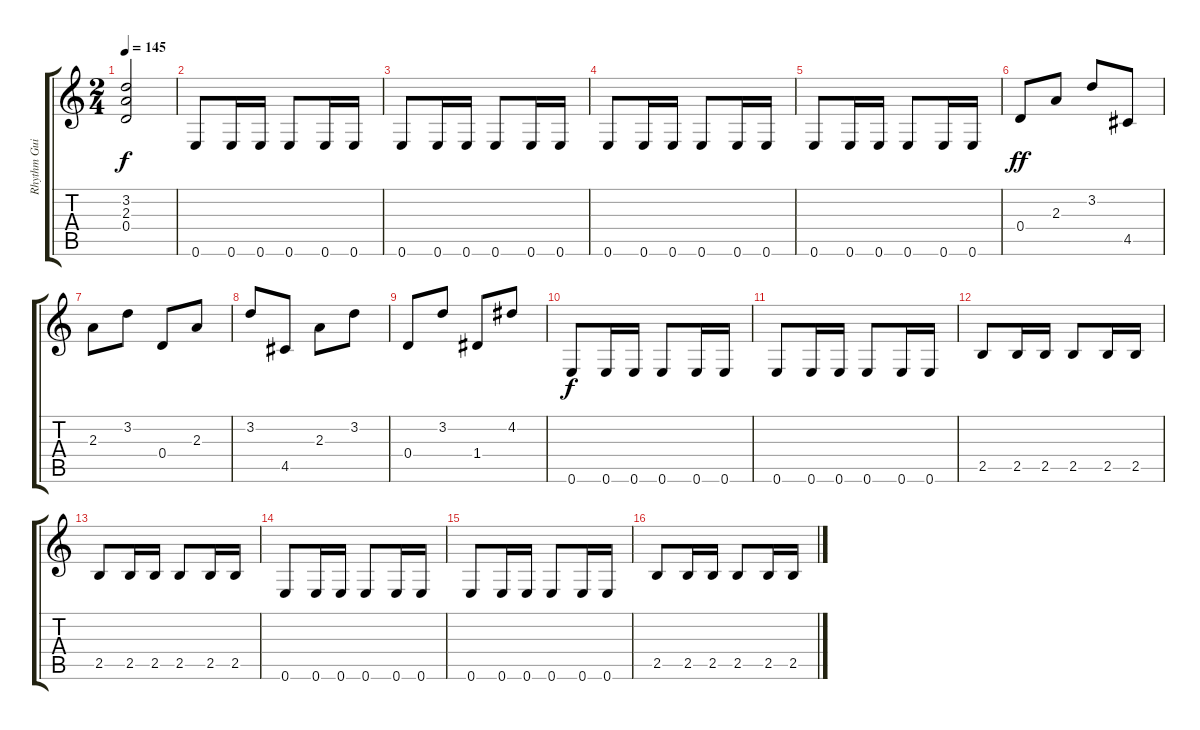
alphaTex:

\track ("Rhythm Guitar" "Rhythm Gui") {instrument distortionguitar}
\staff {score tabs}
\tuning (E4 B3 G3 D3 A2 E2) {hide}
\ts (2 4)
\tempo 145
\clef g2
\ks c
(3.2{t} 2.3{t} 0.4{t}).2{dy f} |
0.6.8 0.6.16 0.6.16 0.6.8 0.6.16 0.6.16 |
0.6.8 0.6.16 0.6.16 0.6.8 0.6.16 0.6.16 |
0.6.8 0.6.16 0.6.16 0.6.8 0.6.16 0.6.16 |
0.6.8 0.6.16 0.6.16 0.6.8 0.6.16 0.6.16 |
0.4.8{dy ff} 2.3.8 3.2.8 4.5.8 |
2.3.8 3.2.8 0.4.8 2.3.8 |
3.2.8 4.5.8 2.3.8 3.2.8 |
0.4.8 3.2.8 1.4.8 4.2.8 |
0.6.8{dy f} 0.6.16 0.6.16 0.6.8 0.6.16 0.6.16 |
0.6.8 0.6.16 0.6.16 0.6.8 0.6.16 0.6.16 |
2.5.8 2.5.16 2.5.16 2.5.8 2.5.16 2.5.16 |
2.5.8 2.5.16 2.5.16 2.5.8 2.5.16 2.5.16 |
0.6.8 0.6.16 0.6.16 0.6.8 0.6.16 0.6.16 |
0.6.8 0.6.16 0.6.16 0.6.8 0.6.16 0.6.16 |
2.5.8 2.5.16 2.5.16 2.5.8 2.5.16 2.5.16
